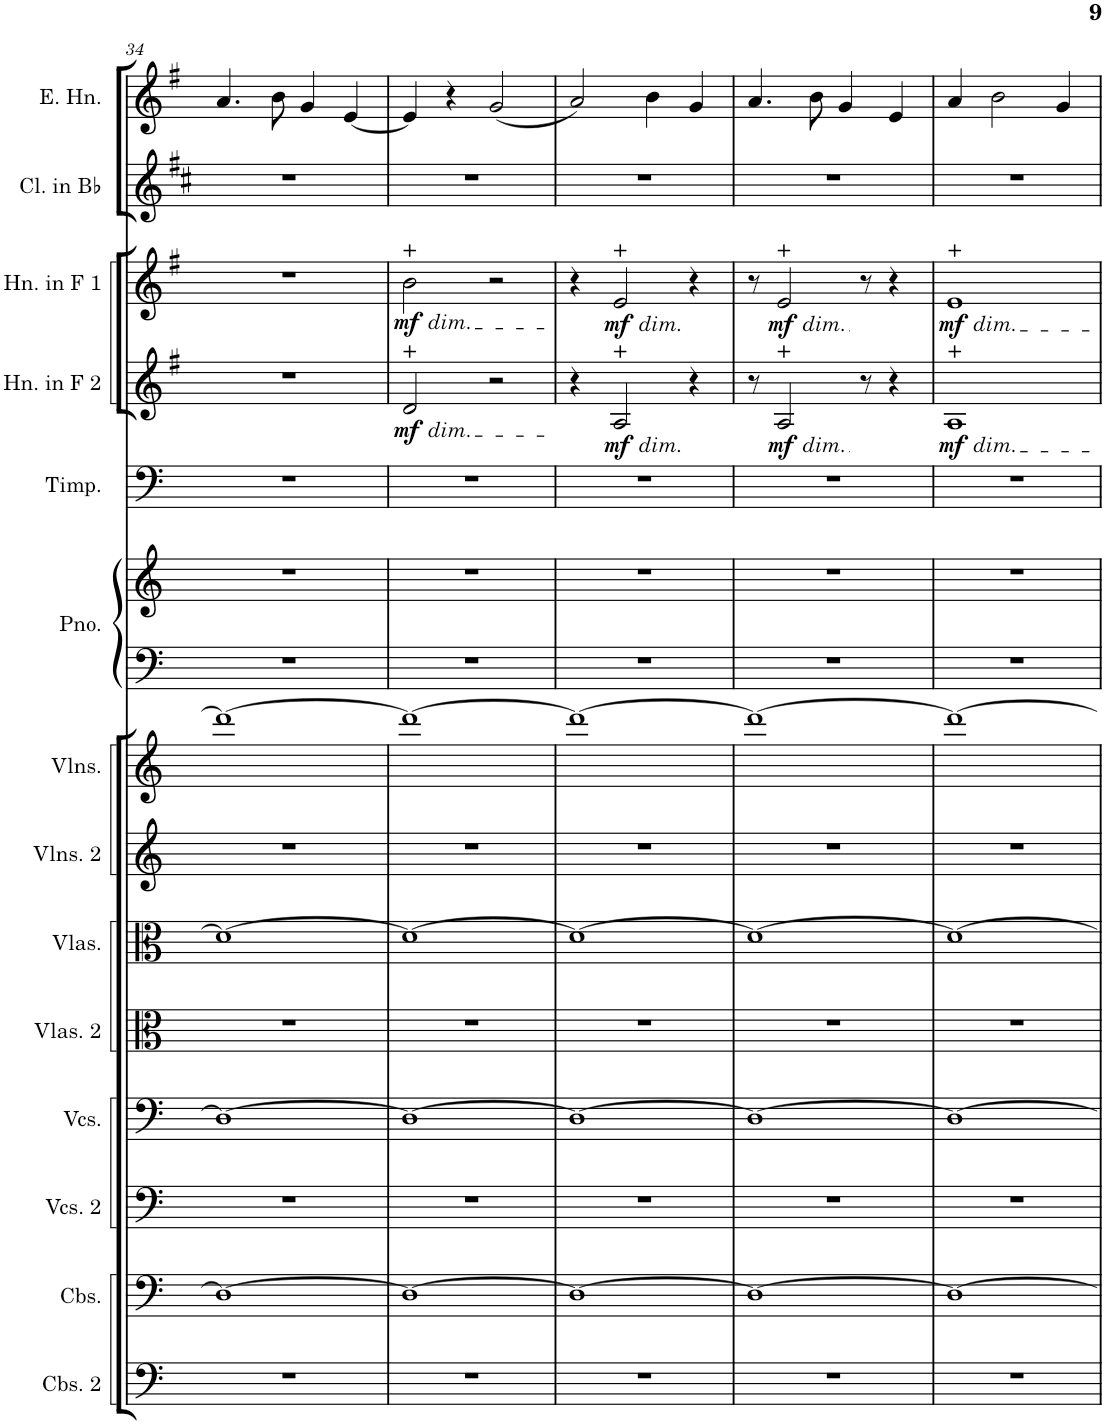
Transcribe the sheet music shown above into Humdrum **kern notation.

**kern	**kern	**kern	**kern	**kern	**kern	**kern	**kern	**kern	**kern	**kern	**kern	**dynam	**kern	**dynam	**kern	**kern
*part14	*part13	*part12	*part11	*part10	*part9	*part8	*part7	*part6	*part6	*part5	*part4	*part4	*part3	*part3	*part2	*part1
*staff15	*staff14	*staff13	*staff12	*staff11	*staff10	*staff9	*staff8	*staff7	*staff6	*staff5	*staff4	*staff4	*staff3	*staff3	*staff2	*staff1
*I"Contrabasses 2	*I"Contrabasses	*I"Violoncellos 2	*I"Violoncellos	*I"Violas 2	*I"Violas	*I"Violins 2	*I"Violins	*I"Piano	*	*I"Timpani	*I"Horn in F 2	*	*I"Horn in F 1	*	*I"Clarinet in Bb	*I"English Horn
*I'Cbs. 2	*I'Cbs.	*I'Vcs. 2	*I'Vcs.	*I'Vlas. 2	*I'Vlas.	*I'Vlns. 2	*I'Vlns.	*I'Pno.	*	*I'Timp.	*I'Hn. in F 2	*	*I'Hn. in F 1	*	*I'Cl. in Bb	*I'E. Hn.
!!LO:PB:g=z
*clefF4	*clefF4	*clefF4	*clefF4	*clefC3	*clefC3	*clefG2	*clefG2	*clefF4	*clefG2	*clefF4	*clefG2	*	*clefG2	*	*clefG2	*clefG2
*Trd7c12	*Trd7c12	*	*	*	*	*	*	*	*	*	*Trd4c7	*	*Trd4c7	*	*Trd1c2	*Trd4c7
*k[]	*k[]	*k[]	*k[]	*k[]	*k[]	*k[]	*k[]	*k[]	*k[]	*k[]	*k[f#]	*	*k[f#]	*	*k[f#c#]	*k[f#]
*M4/4	*M4/4	*M4/4	*M4/4	*M4/4	*M4/4	*M4/4	*M4/4	*M4/4	*M4/4	*M4/4	*M4/4	*	*M4/4	*	*M4/4	*M4/4
=34	=34	=34	=34	=34	=34	=34	=34	=34	=34	=34	=34	=34	=34	=34	=34	=34
1r	1D_	1r	1D_	1r	1d_	1r	1ddd_	1r	1r	1r	1r	.	1r	.	1r	4.a/
.	.	.	.	.	.	.	.	.	.	.	.	.	.	.	.	8b\
.	.	.	.	.	.	.	.	.	.	.	.	.	.	.	.	4g/
.	.	.	.	.	.	.	.	.	.	.	.	.	.	.	.	[4e/
=35	=35	=35	=35	=35	=35	=35	=35	=35	=35	=35	=35	=35	=35	=35	=35	=35
!	!	!	!	!	!	!	!	!	!	!	!	!	!LO:TX:b:i:t=dim.	!	!	!
!	!	!	!	!	!	!	!	!	!	!	!LO:TX:b:i:t=dim.	!	!	!	!	!
!	!	!	!	!	!	!	!	!	!	!	!	!LO:DY:b	!	!LO:DY:b	!	!
1r	1D_	1r	1D_	1r	1d_	1r	1ddd_	1r	1r	1r	2d/	mf	2b\	mf	1r	4e/]
.	.	.	.	.	.	.	.	.	.	.	.	.	.	.	.	4r
.	.	.	.	.	.	.	.	.	.	.	2r	.	2r	.	.	(2g/
=36	=36	=36	=36	=36	=36	=36	=36	=36	=36	=36	=36	=36	=36	=36	=36	=36
1r	1D_	1r	1D_	1r	1d_	1r	1ddd_	1r	1r	1r	4r	.	4r	.	1r	2a/)
!	!	!	!	!	!	!	!	!	!	!	!	!	!LO:TX:b:i:t=dim.	!	!	!
!	!	!	!	!	!	!	!	!	!	!	!LO:TX:b:i:t=dim.	!	!	!	!	!
!	!	!	!	!	!	!	!	!	!	!	!	!LO:DY:b	!	!LO:DY:b	!	!
.	.	.	.	.	.	.	.	.	.	.	2A/	mf	2e/	mf	.	.
.	.	.	.	.	.	.	.	.	.	.	.	.	.	.	.	4b\
.	.	.	.	.	.	.	.	.	.	.	4r	.	4r	.	.	4g/
=37	=37	=37	=37	=37	=37	=37	=37	=37	=37	=37	=37	=37	=37	=37	=37	=37
1r	1D_	1r	1D_	1r	1d_	1r	1ddd_	1r	1r	1r	8r	.	8r	.	1r	4.a/
!	!	!	!	!	!	!	!	!	!	!	!	!	!LO:TX:b:i:t=dim.	!	!	!
!	!	!	!	!	!	!	!	!	!	!	!LO:TX:b:i:t=dim.	!	!	!	!	!
!	!	!	!	!	!	!	!	!	!	!	!	!LO:DY:b	!	!LO:DY:b	!	!
.	.	.	.	.	.	.	.	.	.	.	2A/	mf	2e/	mf	.	.
.	.	.	.	.	.	.	.	.	.	.	.	.	.	.	.	8b\
.	.	.	.	.	.	.	.	.	.	.	.	.	.	.	.	4g/
.	.	.	.	.	.	.	.	.	.	.	8r	.	8r	.	.	.
.	.	.	.	.	.	.	.	.	.	.	4r	.	4r	.	.	4e/
=38	=38	=38	=38	=38	=38	=38	=38	=38	=38	=38	=38	=38	=38	=38	=38	=38
!	!	!	!	!	!	!	!	!	!	!	!	!	!LO:TX:b:i:t=dim.	!	!	!
!	!	!	!	!	!	!	!	!	!	!	!LO:TX:b:i:t=dim.	!	!	!	!	!
!	!	!	!	!	!	!	!	!	!	!	!	!LO:DY:b	!	!LO:DY:b	!	!
1r	1D_	1r	1D_	1r	1d_	1r	1ddd_	1r	1r	1r	1A	mf	1e	mf	1r	4a/
.	.	.	.	.	.	.	.	.	.	.	.	.	.	.	.	2b\
.	.	.	.	.	.	.	.	.	.	.	.	.	.	.	.	4g/
=	=	=	=	=	=	=	=	=	=	=	=	=	=	=	=	=
*-	*-	*-	*-	*-	*-	*-	*-	*-	*-	*-	*-	*-	*-	*-	*-	*-
